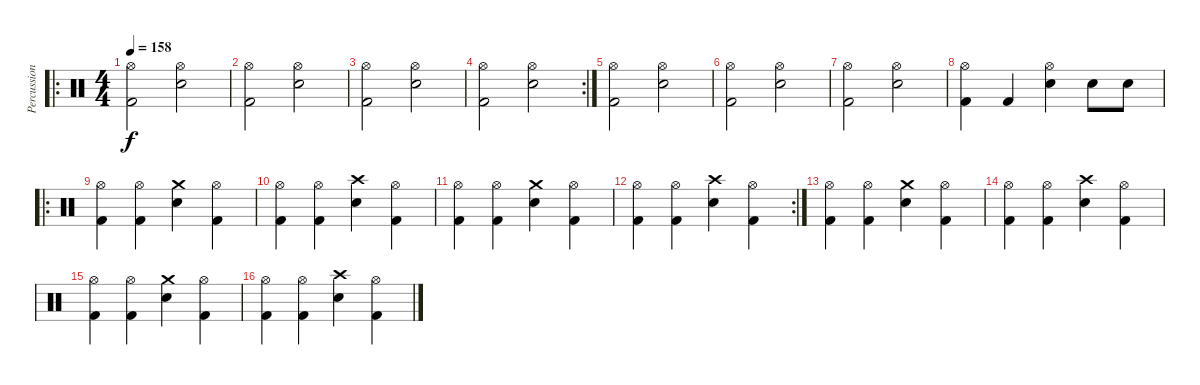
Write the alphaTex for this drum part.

\track ("Percussion" "Percussion") {instrument percussion}
\staff {score}
\articulation defaults
\ro
\ts (4 4)
\tempo 158
\clef neutral
\ks c
("Hi-Hat (open)" "Kick (hit) 2").2{dy f} ("Hi-Hat (open)" "Electric Snare (hit)").2 |
("Hi-Hat (open)" "Kick (hit) 2").2 ("Hi-Hat (open)" "Electric Snare (hit)").2 |
("Hi-Hat (open)" "Kick (hit) 2").2 ("Hi-Hat (open)" "Electric Snare (hit)").2 |
\rc 2
("Hi-Hat (open)" "Kick (hit) 2").2 ("Hi-Hat (open)" "Electric Snare (hit)").2 |
("Hi-Hat (open)" "Kick (hit) 2").2 ("Hi-Hat (open)" "Electric Snare (hit)").2 |
("Hi-Hat (open)" "Kick (hit) 2").2 ("Hi-Hat (open)" "Electric Snare (hit)").2 |
("Hi-Hat (open)" "Kick (hit) 2").2 ("Hi-Hat (open)" "Electric Snare (hit)").2 |
("Hi-Hat (open)" "Kick (hit) 2").4 "Kick (hit) 2".4 ("Hi-Hat (open)" "Electric Snare (hit)").4 "Electric Snare (hit)".8 "Electric Snare (hit)".8 |
\ro
("Hi-Hat (open)" "Kick (hit) 2").4 ("Hi-Hat (open)" "Kick (hit) 2").4 ("Crash medium (hit)" "Electric Snare (hit)").4 ("Hi-Hat (open)" "Kick (hit) 2").4 |
("Hi-Hat (open)" "Kick (hit) 2").4 ("Hi-Hat (open)" "Kick (hit) 2").4 ("Crash high (hit)" "Electric Snare (hit)").4 ("Hi-Hat (open)" "Kick (hit) 2").4 |
("Hi-Hat (open)" "Kick (hit) 2").4 ("Hi-Hat (open)" "Kick (hit) 2").4 ("Crash medium (hit)" "Electric Snare (hit)").4 ("Hi-Hat (open)" "Kick (hit) 2").4 |
\rc 2
("Hi-Hat (open)" "Kick (hit) 2").4 ("Hi-Hat (open)" "Kick (hit) 2").4 ("Crash high (hit)" "Electric Snare (hit)").4 ("Hi-Hat (open)" "Kick (hit) 2").4 |
("Hi-Hat (open)" "Kick (hit) 2").4 ("Hi-Hat (open)" "Kick (hit) 2").4 ("Crash medium (hit)" "Electric Snare (hit)").4 ("Hi-Hat (open)" "Kick (hit) 2").4 |
("Hi-Hat (open)" "Kick (hit) 2").4 ("Hi-Hat (open)" "Kick (hit) 2").4 ("Crash high (hit)" "Electric Snare (hit)").4 ("Hi-Hat (open)" "Kick (hit) 2").4 |
("Hi-Hat (open)" "Kick (hit) 2").4 ("Hi-Hat (open)" "Kick (hit) 2").4 ("Crash medium (hit)" "Electric Snare (hit)").4 ("Hi-Hat (open)" "Kick (hit) 2").4 |
("Hi-Hat (open)" "Kick (hit) 2").4 ("Hi-Hat (open)" "Kick (hit) 2").4 ("Crash high (hit)" "Electric Snare (hit)").4 ("Hi-Hat (open)" "Kick (hit) 2").4
